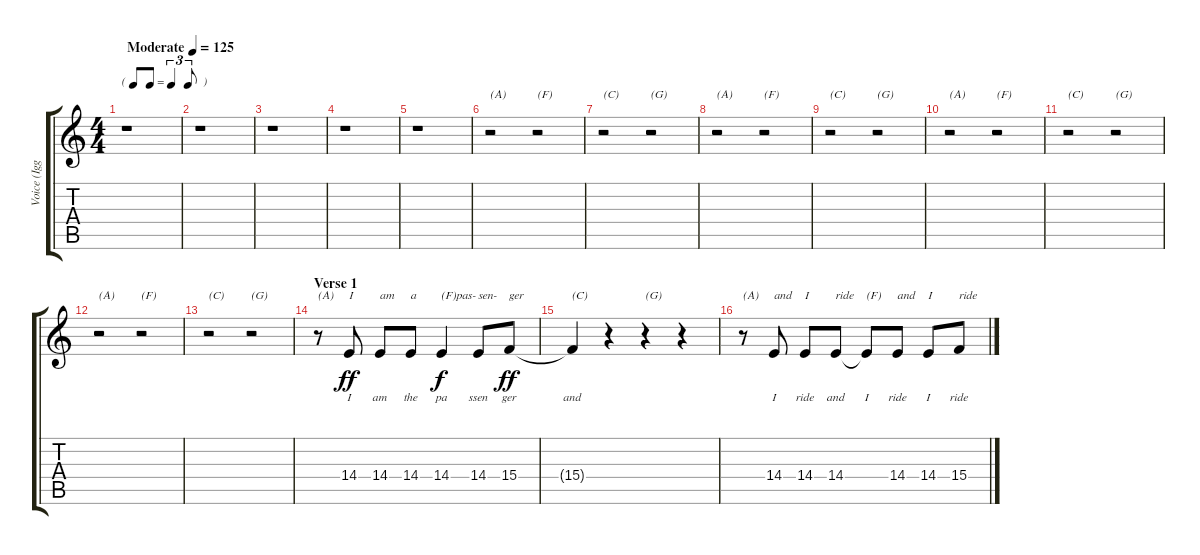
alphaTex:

\track ("Voice (Iggy)" "Voice (Igg") {instrument steeldrums}
\staff {score tabs}
\tuning (E4 B3 G3 D3 A2 E2) {hide}
\ts (4 4)
\tf triplet8th
\tempo (125 "Moderate")
\clef g2
\ks c
r.1{dy ff instrument steeldrums} |
r.1 |
r.1 |
r.1 |
r.1 |
r.2{txt "(A)"} r.2{txt "(F)"} |
r.2{txt "(C)"} r.2{txt "(G)"} |
r.2{txt "(A)"} r.2{txt "(F)"} |
r.2{txt "(C)"} r.2{txt "(G)"} |
r.2{txt "(A)"} r.2{txt "(F)"} |
r.2{txt "(C)"} r.2{txt "(G)"} |
r.2{txt "(A)"} r.2{txt "(F)"} |
r.2{txt "(C)"} r.2{txt "(G)"} |
\section ("" "Verse 1")
r.8{txt "(A)"} 14.4.8{txt "I" lyrics (0 "I") lyrics (1 "") lyrics (2 "") lyrics (3 "") lyrics (4 "")} 14.4.8{txt "am" lyrics (0 "am") lyrics (1 "") lyrics (2 "") lyrics (3 "") lyrics (4 "")} 14.4.8{txt "a" lyrics (0 "the") lyrics (1 "") lyrics (2 "") lyrics (3 "") lyrics (4 "")} 14.4.4{txt "(F)pas-" lyrics (0 "pa") lyrics (1 "") lyrics (2 "") lyrics (3 "") lyrics (4 "") dy f} 14.4.8{txt "sen-" lyrics (0 "ssen") lyrics (1 "") lyrics (2 "") lyrics (3 "") lyrics (4 "")} 15.4.8{txt "ger" lyrics (0 "ger") lyrics (1 "") lyrics (2 "") lyrics (3 "") lyrics (4 "") dy ff} |
15.4{t}.4{txt "(C)" lyrics (0 "and") lyrics (1 "") lyrics (2 "") lyrics (3 "") lyrics (4 "")} r.4 r.4{txt "(G)"} r.4 |
r.8{txt "(A)"} 14.4.8{txt "and" lyrics (0 "I") lyrics (1 "") lyrics (2 "") lyrics (3 "") lyrics (4 "")} 14.4.8{txt "I" lyrics (0 "ride") lyrics (1 "") lyrics (2 "") lyrics (3 "") lyrics (4 "")} 14.4.8{txt "ride" lyrics (0 "and") lyrics (1 "") lyrics (2 "") lyrics (3 "") lyrics (4 "")} 14.4{t}.8{txt "(F)" lyrics (0 "I") lyrics (1 "") lyrics (2 "") lyrics (3 "") lyrics (4 "")} 14.4.8{txt "and" lyrics (0 "ride") lyrics (1 "") lyrics (2 "") lyrics (3 "") lyrics (4 "")} 14.4.8{txt "I" lyrics (0 "I") lyrics (1 "") lyrics (2 "") lyrics (3 "") lyrics (4 "")} 15.4.8{txt "ride" lyrics (0 "ride") lyrics (1 "") lyrics (2 "") lyrics (3 "") lyrics (4 "")}
